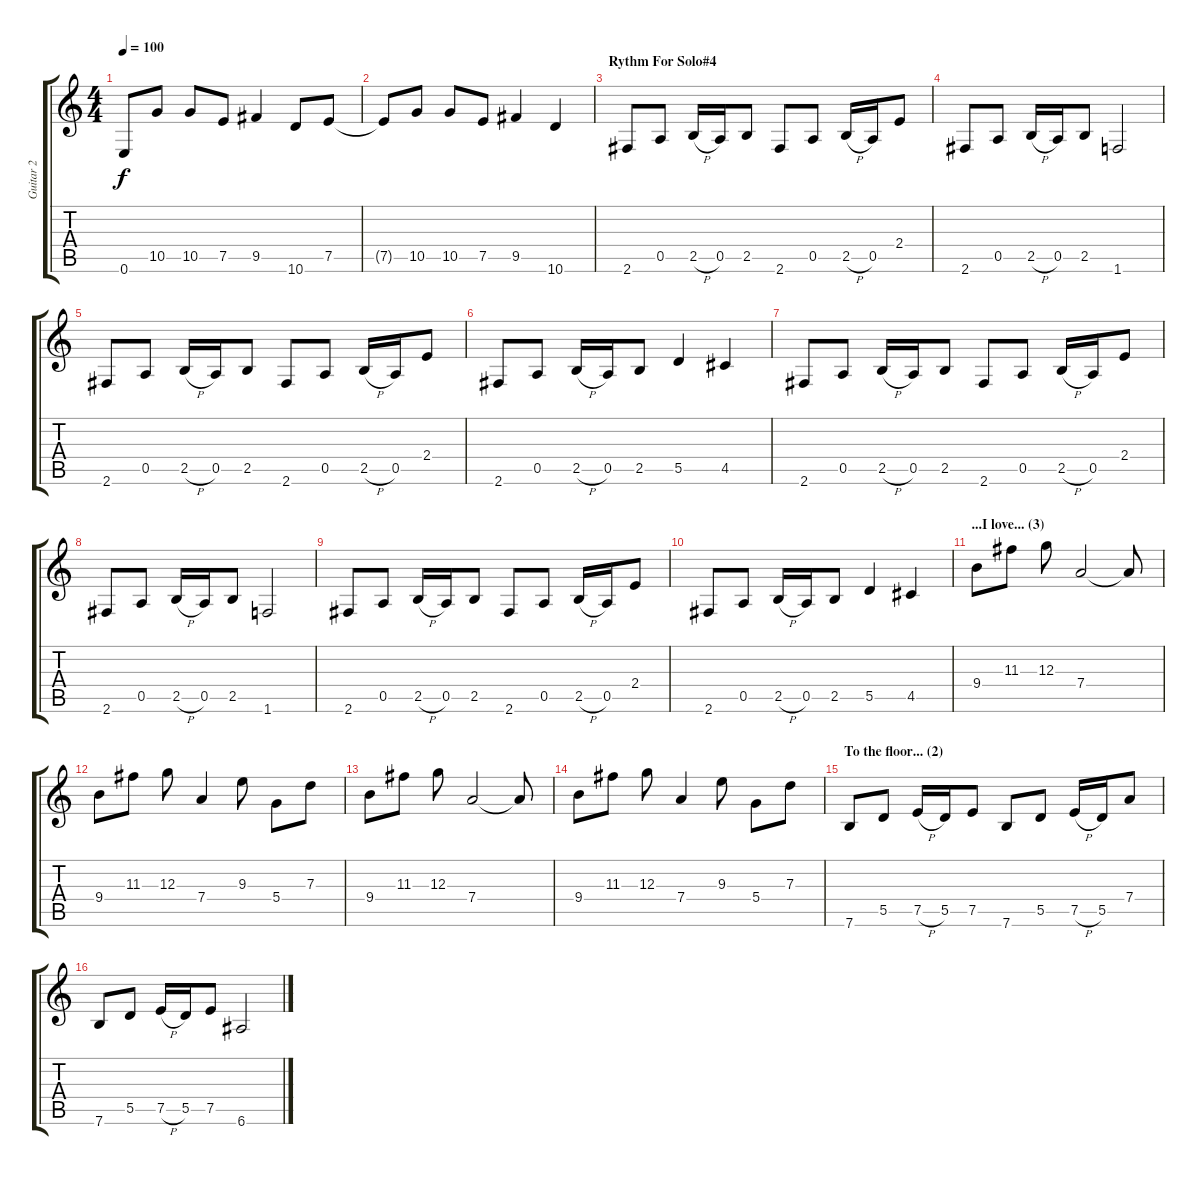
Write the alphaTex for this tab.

\track ("Guitar 2" "Guitar 2") {instrument distortionguitar}
\staff {score tabs}
\tuning (E4 B3 G3 D3 A2 E2) {hide}
\ts (4 4)
\tempo 100
\clef g2
\ks c
0.6.8{dy f} 10.5.8 10.5.8 7.5.8 9.5.4 10.6.8 7.5.8 |
7.5{t}.8 10.5.8 10.5.8 7.5.8 9.5.4 10.6.4 |
\section ("" "Rythm For Solo#4")
2.6.8 0.5.8 2.5{h}.16 0.5.16 2.5.8 2.6.8 0.5.8 2.5{h}.16 0.5.16 2.4.8 |
2.6.8 0.5.8 2.5{h}.16 0.5.16 2.5.8 1.6.2 |
2.6.8 0.5.8 2.5{h}.16 0.5.16 2.5.8 2.6.8 0.5.8 2.5{h}.16 0.5.16 2.4.8 |
2.6.8 0.5.8 2.5{h}.16 0.5.16 2.5.8 5.5.4 4.5.4 |
2.6.8 0.5.8 2.5{h}.16 0.5.16 2.5.8 2.6.8 0.5.8 2.5{h}.16 0.5.16 2.4.8 |
2.6.8 0.5.8 2.5{h}.16 0.5.16 2.5.8 1.6.2 |
2.6.8 0.5.8 2.5{h}.16 0.5.16 2.5.8 2.6.8 0.5.8 2.5{h}.16 0.5.16 2.4.8 |
2.6.8 0.5.8 2.5{h}.16 0.5.16 2.5.8 5.5.4 4.5.4 |
\section ("" "...I love... (3)")
9.4.8 11.3.8 12.3.8 7.4.2 7.4{t}.8 |
9.4.8 11.3.8 12.3.8 7.4.4 9.3.8 5.4.8 7.3.8 |
9.4.8 11.3.8 12.3.8 7.4.2 7.4{t}.8 |
9.4.8 11.3.8 12.3.8 7.4.4 9.3.8 5.4.8 7.3.8 |
\section ("" "To the floor... (2)")
7.6.8 5.5.8 7.5{h}.16 5.5.16 7.5.8 7.6.8 5.5.8 7.5{h}.16 5.5.16 7.4.8 |
7.6.8 5.5.8 7.5{h}.16 5.5.16 7.5.8 6.6.2
